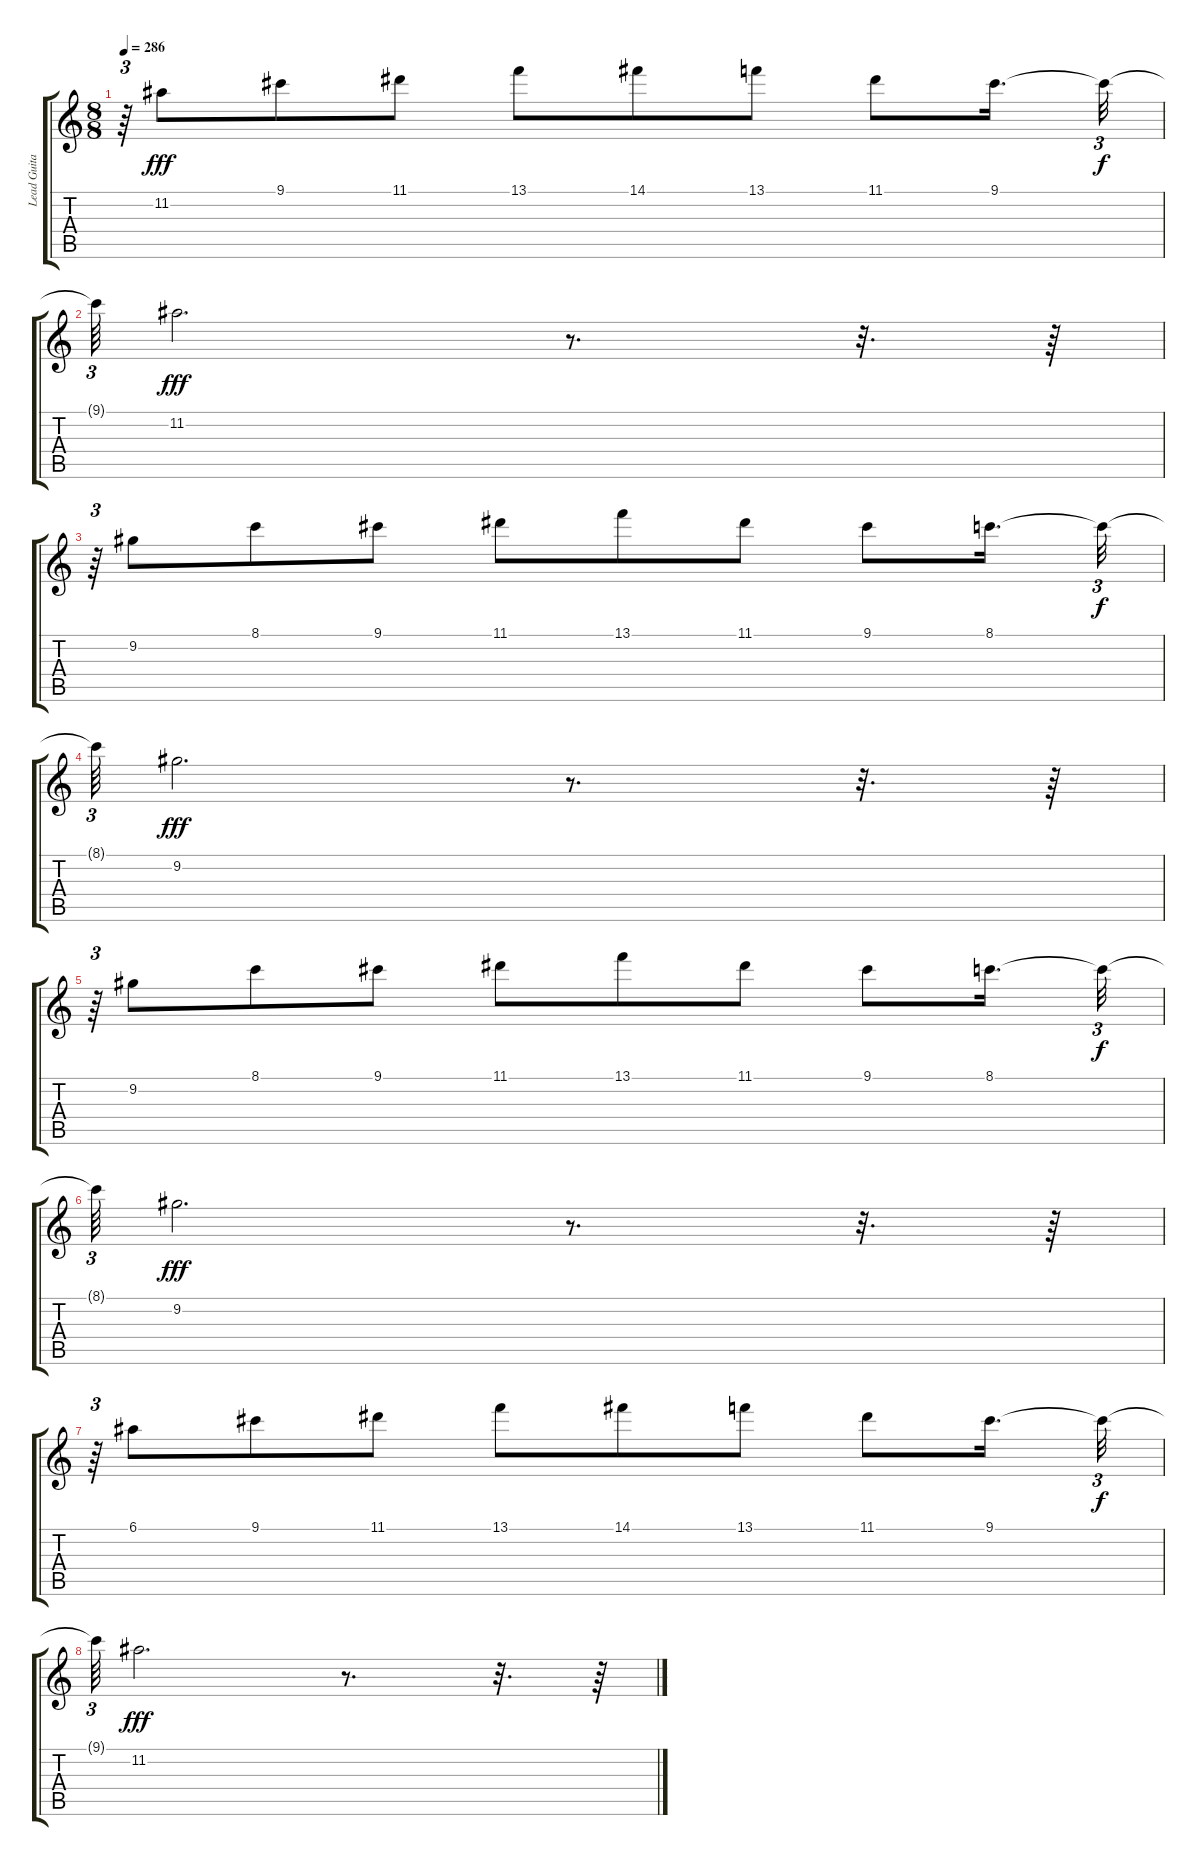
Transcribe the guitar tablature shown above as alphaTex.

\track ("Lead Guitar" "Lead Guita") {instrument distortionguitar}
\staff {score tabs}
\tuning (E4 B3 G3 D3 A2 E2) {hide}
\ts (8 8)
\tempo 286
\clef g2
\ks c
r.64{tu (3 2) dy fff} 11.2.8 9.1.8 11.1.8 13.1.8 14.1.8 13.1.8 11.1.8 9.1.16{d} 9.1{t}.32{tu (3 2) dy f} |
9.1{t}.64{tu (3 2)} 11.2.2{d dy fff} r.8{d} r.32{d} r.64 |
r.64{tu (3 2)} 9.2.8 8.1.8 9.1.8 11.1.8 13.1.8 11.1.8 9.1.8 8.1.16{d} 8.1{t}.32{tu (3 2) dy f} |
8.1{t}.64{tu (3 2)} 9.2.2{d dy fff} r.8{d} r.32{d} r.64 |
r.64{tu (3 2)} 9.2.8 8.1.8 9.1.8 11.1.8 13.1.8 11.1.8 9.1.8 8.1.16{d} 8.1{t}.32{tu (3 2) dy f} |
8.1{t}.64{tu (3 2)} 9.2.2{d dy fff} r.8{d} r.32{d} r.64 |
r.64{tu (3 2)} 6.1.8 9.1.8 11.1.8 13.1.8 14.1.8 13.1.8 11.1.8 9.1.16{d} 9.1{t}.32{tu (3 2) dy f} |
9.1{t}.64{tu (3 2)} 11.2.2{d dy fff} r.8{d} r.32{d} r.64
